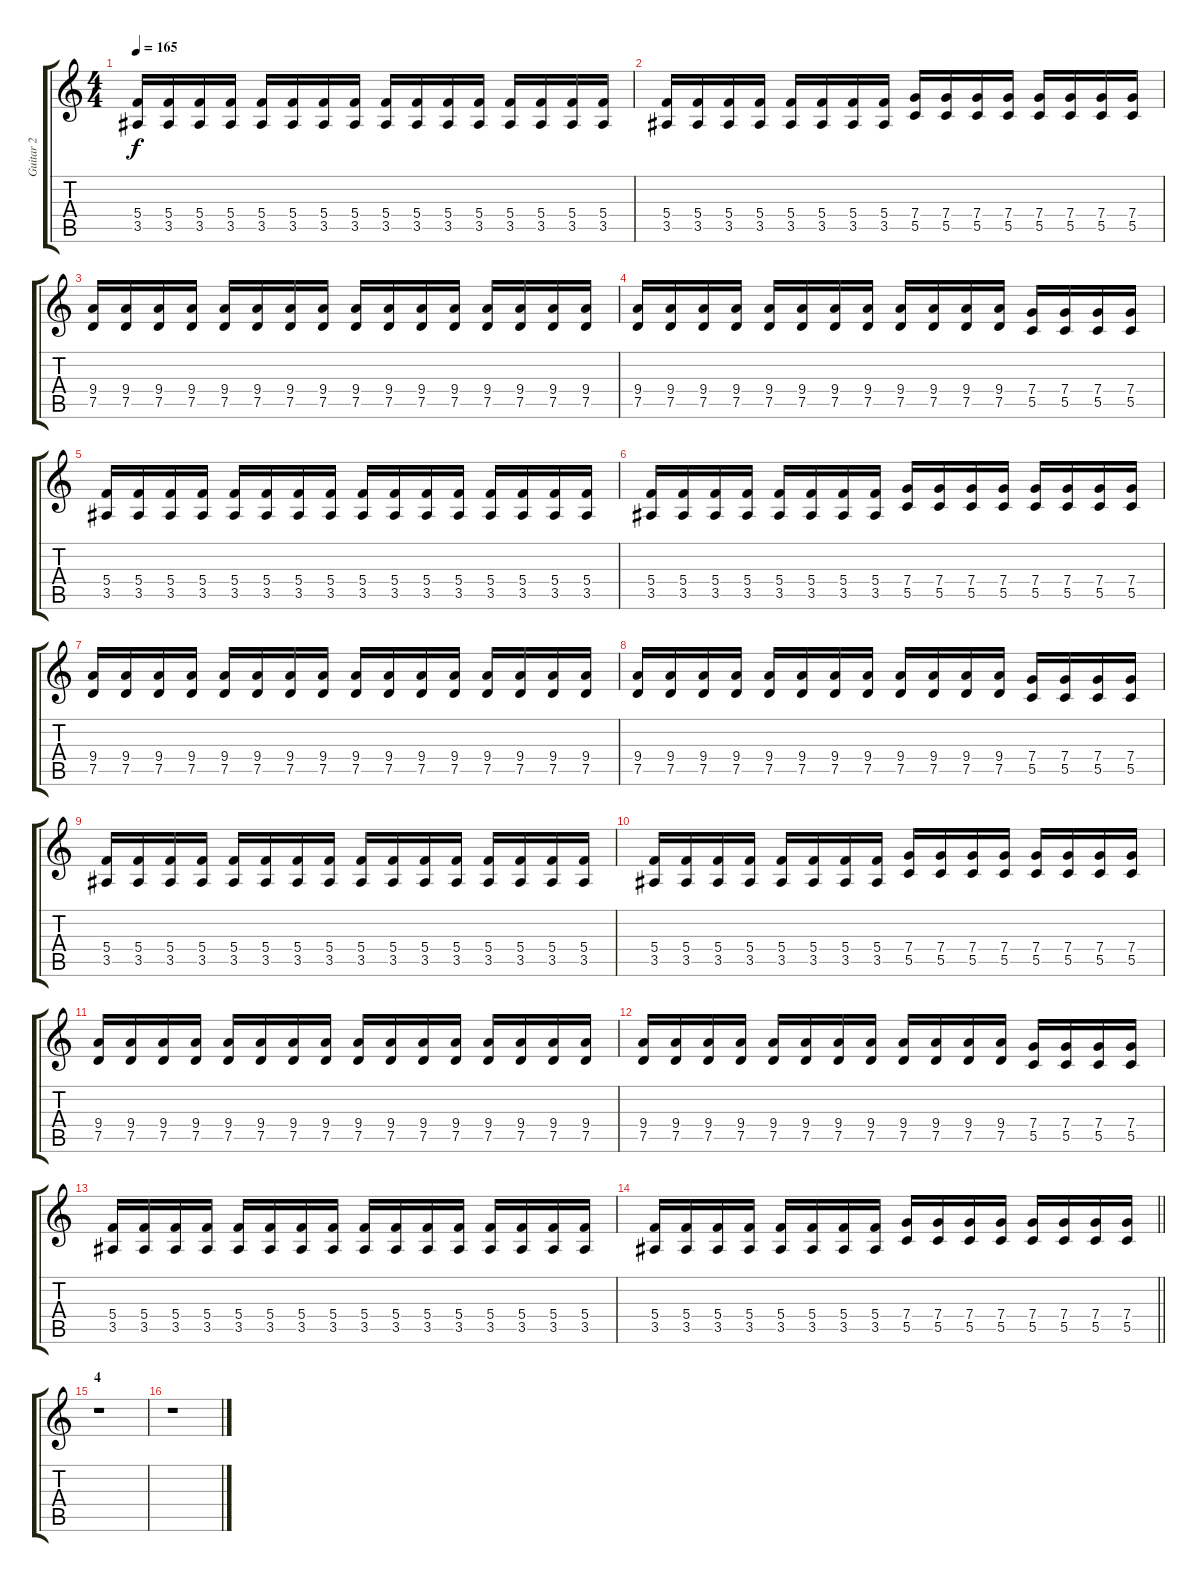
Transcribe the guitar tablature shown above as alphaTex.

\track ("Guitar 2" "Guitar 2") {instrument distortionguitar}
\staff {score tabs}
\tuning (D4 A3 F3 C3 G2 D2) {hide}
\ts (4 4)
\tempo 165
\clef g2
\ks c
(5.4 3.5).16{dy f} (5.4 3.5).16 (5.4 3.5).16 (5.4 3.5).16 (5.4 3.5).16 (5.4 3.5).16 (5.4 3.5).16 (5.4 3.5).16 (5.4 3.5).16 (5.4 3.5).16 (5.4 3.5).16 (5.4 3.5).16 (5.4 3.5).16 (5.4 3.5).16 (5.4 3.5).16 (5.4 3.5).16 |
(5.4 3.5).16 (5.4 3.5).16 (5.4 3.5).16 (5.4 3.5).16 (5.4 3.5).16 (5.4 3.5).16 (5.4 3.5).16 (5.4 3.5).16 (7.4 5.5).16 (7.4 5.5).16 (7.4 5.5).16 (7.4 5.5).16 (7.4 5.5).16 (7.4 5.5).16 (7.4 5.5).16 (7.4 5.5).16 |
(9.4 7.5).16 (9.4 7.5).16 (9.4 7.5).16 (9.4 7.5).16 (9.4 7.5).16 (9.4 7.5).16 (9.4 7.5).16 (9.4 7.5).16 (9.4 7.5).16 (9.4 7.5).16 (9.4 7.5).16 (9.4 7.5).16 (9.4 7.5).16 (9.4 7.5).16 (9.4 7.5).16 (9.4 7.5).16 |
(9.4 7.5).16 (9.4 7.5).16 (9.4 7.5).16 (9.4 7.5).16 (9.4 7.5).16 (9.4 7.5).16 (9.4 7.5).16 (9.4 7.5).16 (9.4 7.5).16 (9.4 7.5).16 (9.4 7.5).16 (9.4 7.5).16 (7.4 5.5).16 (7.4 5.5).16 (7.4 5.5).16 (7.4 5.5).16 |
(5.4 3.5).16 (5.4 3.5).16 (5.4 3.5).16 (5.4 3.5).16 (5.4 3.5).16 (5.4 3.5).16 (5.4 3.5).16 (5.4 3.5).16 (5.4 3.5).16 (5.4 3.5).16 (5.4 3.5).16 (5.4 3.5).16 (5.4 3.5).16 (5.4 3.5).16 (5.4 3.5).16 (5.4 3.5).16 |
(5.4 3.5).16 (5.4 3.5).16 (5.4 3.5).16 (5.4 3.5).16 (5.4 3.5).16 (5.4 3.5).16 (5.4 3.5).16 (5.4 3.5).16 (7.4 5.5).16 (7.4 5.5).16 (7.4 5.5).16 (7.4 5.5).16 (7.4 5.5).16 (7.4 5.5).16 (7.4 5.5).16 (7.4 5.5).16 |
(9.4 7.5).16 (9.4 7.5).16 (9.4 7.5).16 (9.4 7.5).16 (9.4 7.5).16 (9.4 7.5).16 (9.4 7.5).16 (9.4 7.5).16 (9.4 7.5).16 (9.4 7.5).16 (9.4 7.5).16 (9.4 7.5).16 (9.4 7.5).16 (9.4 7.5).16 (9.4 7.5).16 (9.4 7.5).16 |
(9.4 7.5).16 (9.4 7.5).16 (9.4 7.5).16 (9.4 7.5).16 (9.4 7.5).16 (9.4 7.5).16 (9.4 7.5).16 (9.4 7.5).16 (9.4 7.5).16 (9.4 7.5).16 (9.4 7.5).16 (9.4 7.5).16 (7.4 5.5).16 (7.4 5.5).16 (7.4 5.5).16 (7.4 5.5).16 |
(5.4 3.5).16 (5.4 3.5).16 (5.4 3.5).16 (5.4 3.5).16 (5.4 3.5).16 (5.4 3.5).16 (5.4 3.5).16 (5.4 3.5).16 (5.4 3.5).16 (5.4 3.5).16 (5.4 3.5).16 (5.4 3.5).16 (5.4 3.5).16 (5.4 3.5).16 (5.4 3.5).16 (5.4 3.5).16 |
(5.4 3.5).16 (5.4 3.5).16 (5.4 3.5).16 (5.4 3.5).16 (5.4 3.5).16 (5.4 3.5).16 (5.4 3.5).16 (5.4 3.5).16 (7.4 5.5).16 (7.4 5.5).16 (7.4 5.5).16 (7.4 5.5).16 (7.4 5.5).16 (7.4 5.5).16 (7.4 5.5).16 (7.4 5.5).16 |
(9.4 7.5).16 (9.4 7.5).16 (9.4 7.5).16 (9.4 7.5).16 (9.4 7.5).16 (9.4 7.5).16 (9.4 7.5).16 (9.4 7.5).16 (9.4 7.5).16 (9.4 7.5).16 (9.4 7.5).16 (9.4 7.5).16 (9.4 7.5).16 (9.4 7.5).16 (9.4 7.5).16 (9.4 7.5).16 |
(9.4 7.5).16 (9.4 7.5).16 (9.4 7.5).16 (9.4 7.5).16 (9.4 7.5).16 (9.4 7.5).16 (9.4 7.5).16 (9.4 7.5).16 (9.4 7.5).16 (9.4 7.5).16 (9.4 7.5).16 (9.4 7.5).16 (7.4 5.5).16 (7.4 5.5).16 (7.4 5.5).16 (7.4 5.5).16 |
(5.4 3.5).16 (5.4 3.5).16 (5.4 3.5).16 (5.4 3.5).16 (5.4 3.5).16 (5.4 3.5).16 (5.4 3.5).16 (5.4 3.5).16 (5.4 3.5).16 (5.4 3.5).16 (5.4 3.5).16 (5.4 3.5).16 (5.4 3.5).16 (5.4 3.5).16 (5.4 3.5).16 (5.4 3.5).16 |
\barLineRight lightlight
(5.4 3.5).16 (5.4 3.5).16 (5.4 3.5).16 (5.4 3.5).16 (5.4 3.5).16 (5.4 3.5).16 (5.4 3.5).16 (5.4 3.5).16 (7.4 5.5).16 (7.4 5.5).16 (7.4 5.5).16 (7.4 5.5).16 (7.4 5.5).16 (7.4 5.5).16 (7.4 5.5).16 (7.4 5.5).16 |
\section ("" "4")
r.1 |
r.1
